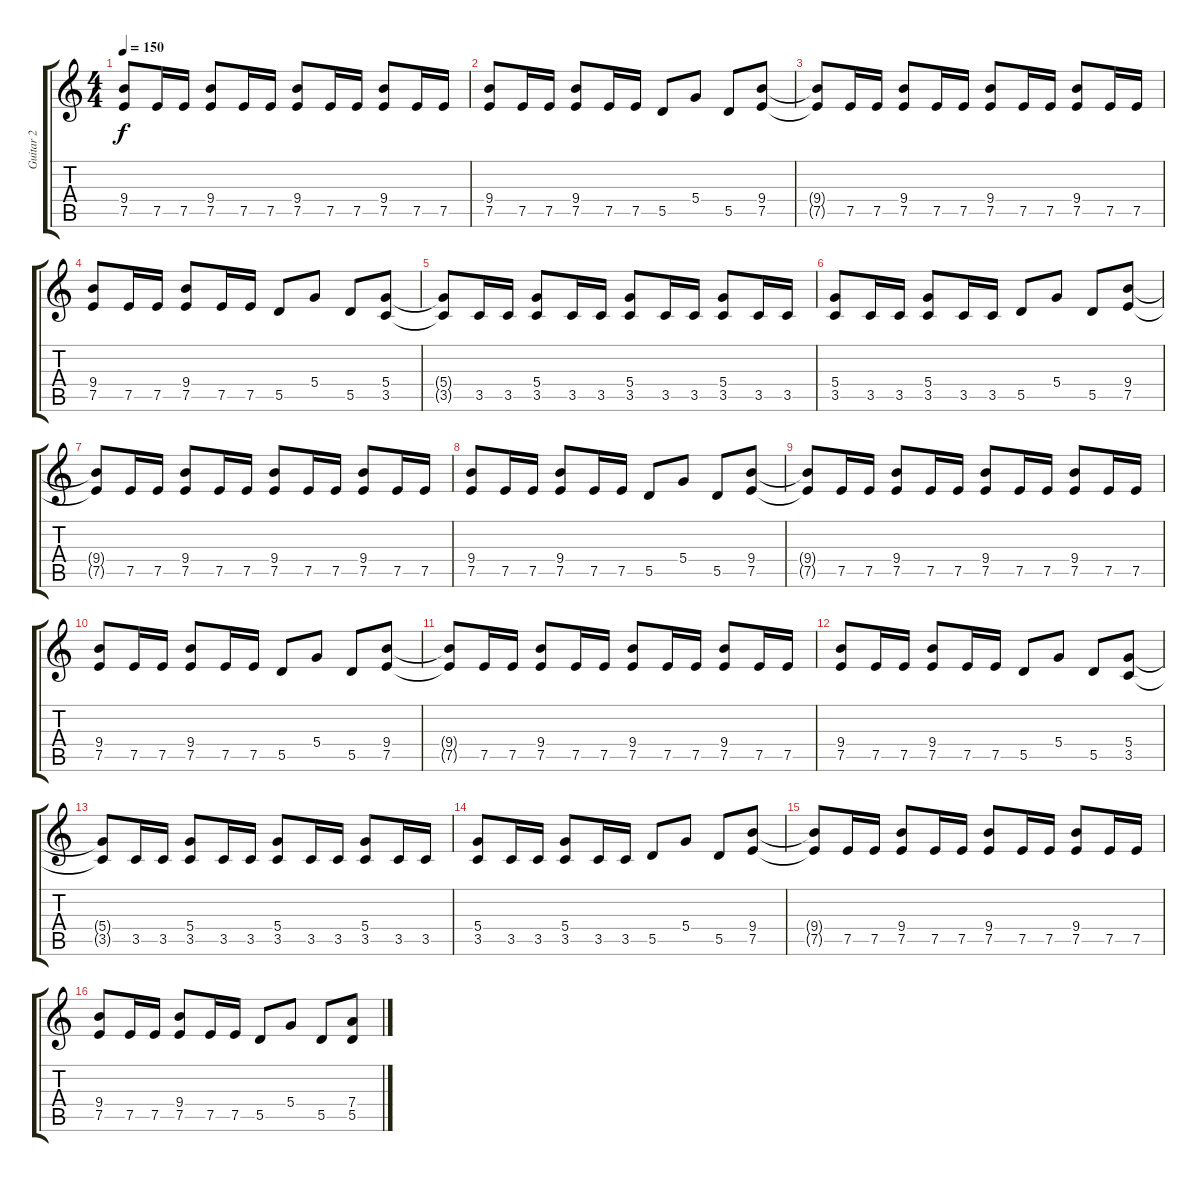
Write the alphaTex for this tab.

\track ("Guitar 2" "Guitar 2") {instrument distortionguitar}
\staff {score tabs}
\tuning (E4 B3 G3 D3 A2 E2) {hide}
\ts (4 4)
\tempo 150
\clef g2
\ks c
(9.4{t} 7.5{t}).8{dy f} 7.5.16 7.5.16 (9.4 7.5).8 7.5.16 7.5.16 (9.4 7.5).8 7.5.16 7.5.16 (9.4 7.5).8 7.5.16 7.5.16 |
(9.4 7.5).8 7.5.16 7.5.16 (9.4 7.5).8 7.5.16 7.5.16 5.5.8 5.4.8 5.5.8 (9.4 7.5).8 |
(9.4{t} 7.5{t}).8 7.5.16 7.5.16 (9.4 7.5).8 7.5.16 7.5.16 (9.4 7.5).8 7.5.16 7.5.16 (9.4 7.5).8 7.5.16 7.5.16 |
(9.4 7.5).8 7.5.16 7.5.16 (9.4 7.5).8 7.5.16 7.5.16 5.5.8 5.4.8 5.5.8 (5.4 3.5).8 |
(5.4{t} 3.5{t}).8 3.5.16 3.5.16 (5.4 3.5).8 3.5.16 3.5.16 (5.4 3.5).8 3.5.16 3.5.16 (5.4 3.5).8 3.5.16 3.5.16 |
(5.4 3.5).8 3.5.16 3.5.16 (5.4 3.5).8 3.5.16 3.5.16 5.5.8 5.4.8 5.5.8 (9.4 7.5).8 |
(9.4{t} 7.5{t}).8 7.5.16 7.5.16 (9.4 7.5).8 7.5.16 7.5.16 (9.4 7.5).8 7.5.16 7.5.16 (9.4 7.5).8 7.5.16 7.5.16 |
(9.4 7.5).8 7.5.16 7.5.16 (9.4 7.5).8 7.5.16 7.5.16 5.5.8 5.4.8 5.5.8 (9.4 7.5).8 |
(9.4{t} 7.5{t}).8 7.5.16 7.5.16 (9.4 7.5).8 7.5.16 7.5.16 (9.4 7.5).8 7.5.16 7.5.16 (9.4 7.5).8 7.5.16 7.5.16 |
(9.4 7.5).8 7.5.16 7.5.16 (9.4 7.5).8 7.5.16 7.5.16 5.5.8 5.4.8 5.5.8 (9.4 7.5).8 |
(9.4{t} 7.5{t}).8 7.5.16 7.5.16 (9.4 7.5).8 7.5.16 7.5.16 (9.4 7.5).8 7.5.16 7.5.16 (9.4 7.5).8 7.5.16 7.5.16 |
(9.4 7.5).8 7.5.16 7.5.16 (9.4 7.5).8 7.5.16 7.5.16 5.5.8 5.4.8 5.5.8 (5.4 3.5).8 |
(5.4{t} 3.5{t}).8 3.5.16 3.5.16 (5.4 3.5).8 3.5.16 3.5.16 (5.4 3.5).8 3.5.16 3.5.16 (5.4 3.5).8 3.5.16 3.5.16 |
(5.4 3.5).8 3.5.16 3.5.16 (5.4 3.5).8 3.5.16 3.5.16 5.5.8 5.4.8 5.5.8 (9.4 7.5).8 |
(9.4{t} 7.5{t}).8 7.5.16 7.5.16 (9.4 7.5).8 7.5.16 7.5.16 (9.4 7.5).8 7.5.16 7.5.16 (9.4 7.5).8 7.5.16 7.5.16 |
(9.4 7.5).8 7.5.16 7.5.16 (9.4 7.5).8 7.5.16 7.5.16 5.5.8 5.4.8 5.5.8 (7.4 5.5).8
